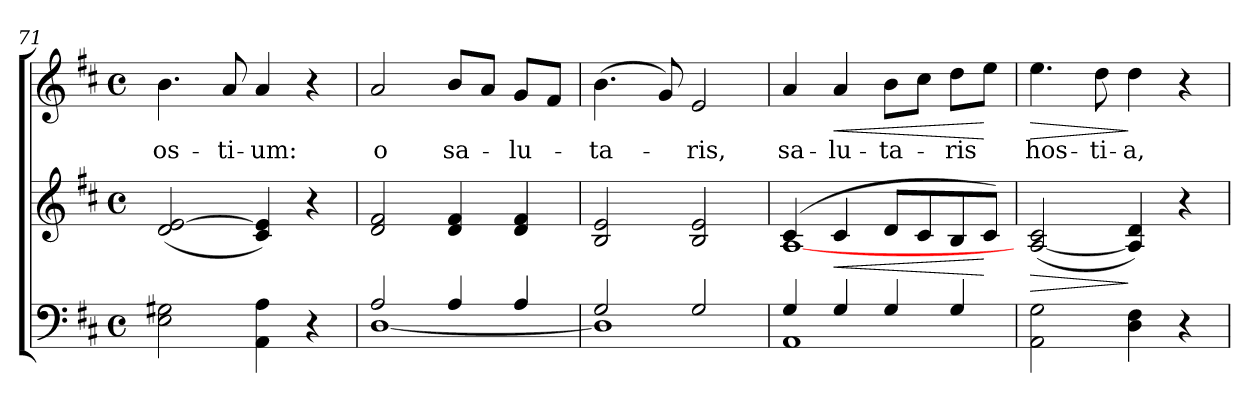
**kern	**kern	**dynam	**kern	**text	**dynam
*part2	*part2	*part2	*part1	*part1	*part1
*staff3	*staff2	*staff2/3	*staff1	*staff1	*staff1
*clefF4	*clefG2	*	*clefG2	*	*
*	*	*	*ITrd7c12	*	*
*k[f#c#]	*k[f#c#]	*	*k[f#c#]	*	*
*D:	*D:	*	*D:	*	*
*M4/4	*M4/4	*	*M4/4	*	*
*met(c)	*met(c)	*	*met(c)	*	*
=71	=71	=71	=71	=71	=71
!	!	!	!	!LO:LY:b	!
2E\ 2G#X\	(<2d/ [>2e/	.	4.B\	os-	.
!	!	!	!	!LO:LY:b	!
.	.	.	8A/	-ti-	.
!	!	!	!	!LO:LY:b	!
4AA\ 4A\	4c#/ 4e/])	.	4A/	-um:	.
4r	4r	.	4r	.	.
=72	=72	=72	=72	=72	=72
*^	*	*	*	*	*
!	!	!	!	!	!LO:LY:b	!
2A/	[<1D	2d/ 2f#/	.	2A/	o	.
!	!	!	!	!	!LO:LY:b	!
4A/	.	4d/ 4f#/	.	8B/L	sa-	.
.	.	.	.	8A/J	.	.
!	!	!	!	!	!LO:LY:b	!
4A/	.	4d/ 4f#/	.	8G/L	-lu-	.
.	.	.	.	8F#/J	.	.
=73	=73	=73	=73	=73	=73	=73
!	!	!	!	!	!LO:LY:b	!
2G/	1D]	2B/ 2e/	.	(>4.B\	-ta-	.
.	.	.	.	8G/)	.	.
!	!	!	!	!	!LO:LY:b	!
2G/	.	2B/ 2e/	.	2E/	-ris,	.
!!LO:LB:g=z
=74	=74	=74	=74	=74	=74	=74
*	*	*^	*	*	*	*
!	!	!	!	!	!	!LO:LY:b	!
4G/	1AA	(4c#/	[<1A	.	4A/	sa-	.
!	!	!	!	!LO:HP:b	!	!LO:LY:b	!LO:HP:b
4G/	.	4c#/	.	<	4A/	-lu-	<
!	!	!	!	!	!	!LO:LY:b	!
4G/	.	8d/L	.	.	8B\L	-ta-	.
.	.	8c#/	.	.	8c#\J	.	.
!	!	!	!	!	!	!LO:LY:b	!
4G/	.	8B/	.	.	8d\L	-ris	.
.	.	8c#/J)	.	[	8e\J	.	[
*v	*v	*	*	*	*	*	*
*	*v	*v	*	*	*	*
=75	=75	=75	=75	=75	=75
!	!	!LO:HP:b	!	!LO:LY:b	!LO:HP:b
2AA\ 2G\	([2A/ 2c#/	>	4.e\	hos-	>
!	!	!	!	!LO:LY:b	!
.	.	.	8d\	-ti-	.
!	!	!	!	!LO:LY:b	!
4D\ 4F#\	4A/] 4d/)	]	4d\	-a,	]
4r	4r	.	4r	.	.
=	=	=	=	=	=
*-	*-	*-	*-	*-	*-
